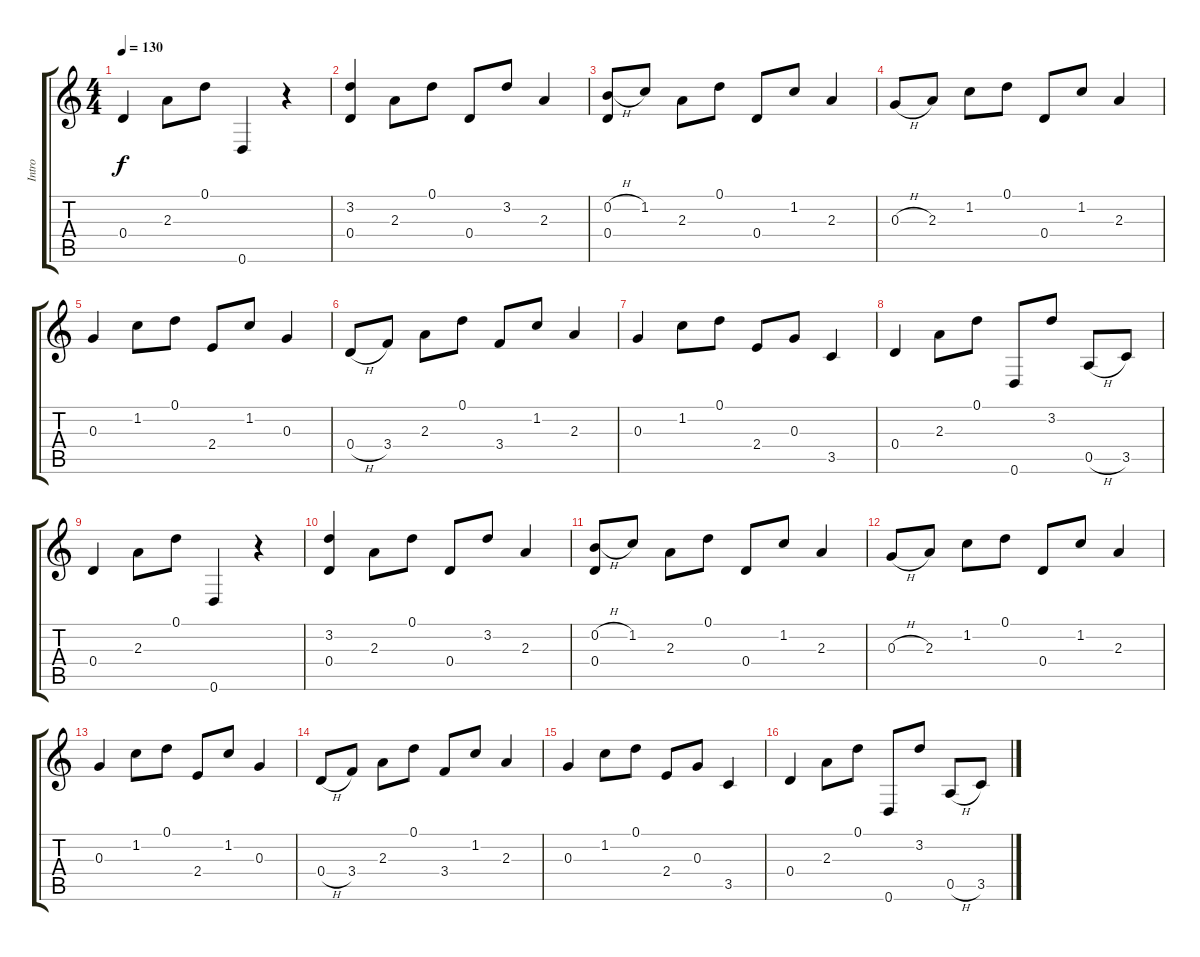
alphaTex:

\track ("Intro" "Intro") {instrument acousticguitarsteel}
\staff {score tabs}
\tuning (D4 B3 G3 D3 A2 D2) {hide}
\ts (4 4)
\tempo 130
\clef g2
\ks c
0.4.4{dy f} 2.3.8 0.1.8 0.6.4 r.4 |
(3.2 0.4).4 2.3.8 0.1.8 0.4.8 3.2.8 2.3.4 |
(0.2{h} 0.4).8 1.2.8 2.3.8 0.1.8 0.4.8 1.2.8 2.3.4 |
0.3{h}.8 2.3.8 1.2.8 0.1.8 0.4.8 1.2.8 2.3.4 |
0.3.4 1.2.8 0.1.8 2.4.8 1.2.8 0.3.4 |
0.4{h}.8 3.4.8 2.3.8 0.1.8 3.4.8 1.2.8 2.3.4 |
0.3.4 1.2.8 0.1.8 2.4.8 0.3.8 3.5.4 |
0.4.4 2.3.8 0.1.8 0.6.8 3.2.8 0.5{h}.8 3.5.8 |
0.4.4 2.3.8 0.1.8 0.6.4 r.4 |
(3.2 0.4).4 2.3.8 0.1.8 0.4.8 3.2.8 2.3.4 |
(0.2{h} 0.4).8 1.2.8 2.3.8 0.1.8 0.4.8 1.2.8 2.3.4 |
0.3{h}.8 2.3.8 1.2.8 0.1.8 0.4.8 1.2.8 2.3.4 |
0.3.4 1.2.8 0.1.8 2.4.8 1.2.8 0.3.4 |
0.4{h}.8 3.4.8 2.3.8 0.1.8 3.4.8 1.2.8 2.3.4 |
0.3.4 1.2.8 0.1.8 2.4.8 0.3.8 3.5.4 |
0.4.4 2.3.8 0.1.8 0.6.8 3.2.8 0.5{h}.8 3.5.8
